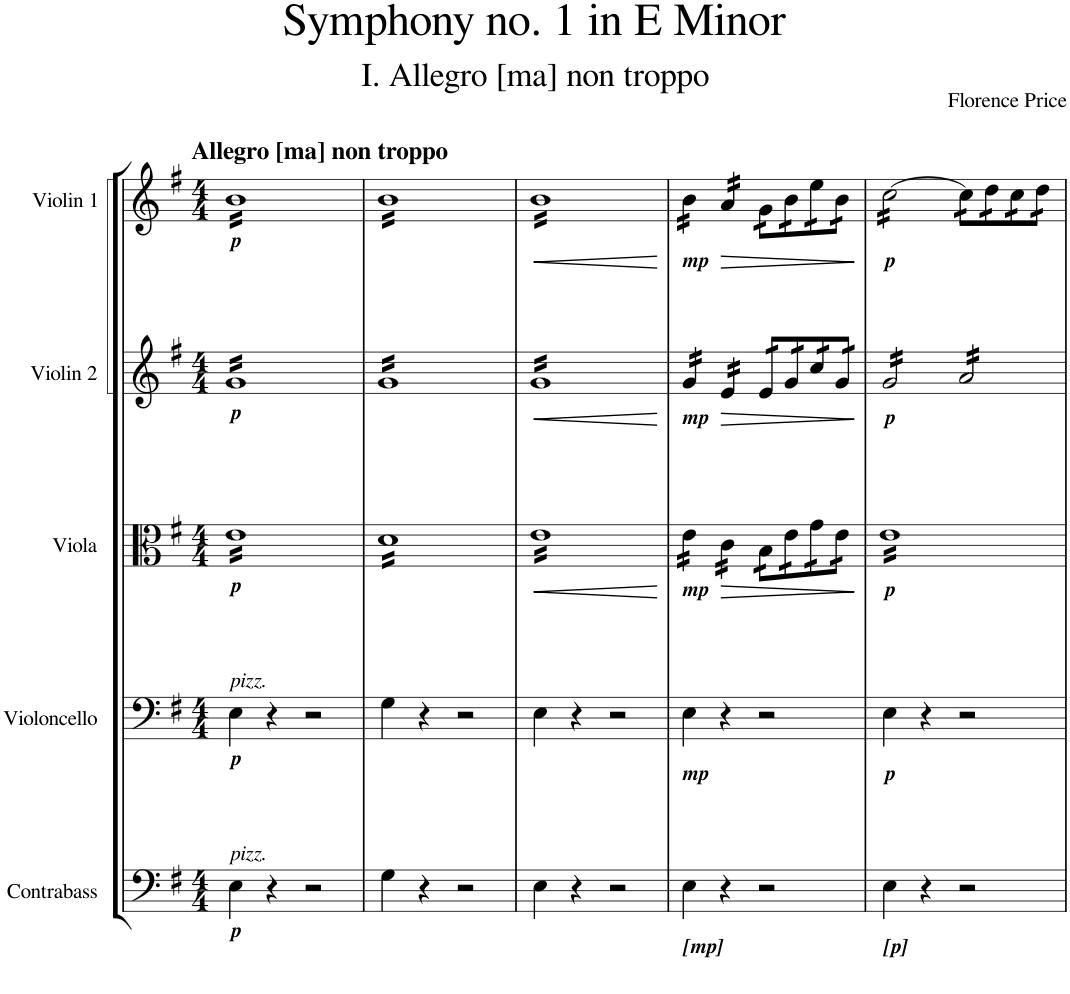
**kern	**kern	**kern	**dynam	**kern	**dynam	**kern	**dynam
*part5	*part4	*part3	*part3	*part2	*part2	*part1	*part1
*staff5	*staff4	*staff3	*staff3	*staff2	*staff2	*staff1	*staff1
*I"Contrabass	*I"Violoncello	*I"Viola	*	*I"Violin 2	*	*I"Violin 1	*
*I'Cb.	*I'Vc.	*I'Vla.	*	*I'Vln. 2	*	*I'Vln. 1	*
*clefF4	*clefF4	*clefC3	*	*clefG2	*	*clefG2	*
*Trd7c12	*	*	*	*	*	*	*
*k[f#]	*k[f#]	*k[f#]	*	*k[f#]	*	*k[f#]	*
*M4/4	*M4/4	*M4/4	*	*M4/4	*	*M4/4	*
=1	=1	=1	=1	=1	=1	=1	=1
!	!	!	!	!	!	!LO:TX:a:B:t=Allegro [ma] non troppo	!
!	!	!	!	!	!	!LO:TX:b:Bi:t=p	!
!	!	!	!	!LO:TX:b:Bi:t=p	!	!	!
!	!	!LO:TX:b:Bi:t=p	!	!	!	!	!
!	!LO:TX:a:i:t=pizz.	!	!	!	!	!	!
!	!LO:TX:b:Bi:t=p	!	!	!	!	!	!
!LO:TX:a:i:t=pizz.	!	!	!	!	!	!	!
!LO:TX:b:Bi:t=p	!	!	!	!	!	!	!
*	*	*tremolo	*	*	*	*	*
*	*	*	*	*tremolo	*	*	*
*	*	*	*	*	*	*tremolo	*
4E\	4E\	16eLL	.	16gLL	.	16bLL	.
.	.	16e	.	16g	.	16b	.
.	.	16e	.	16g	.	16b	.
.	.	16e	.	16g	.	16b	.
4r	4r	16e	.	16g	.	16b	.
.	.	16e	.	16g	.	16b	.
.	.	16e	.	16g	.	16b	.
.	.	16e	.	16g	.	16b	.
2r	2r	16e	.	16g	.	16b	.
.	.	16e	.	16g	.	16b	.
.	.	16e	.	16g	.	16b	.
.	.	16e	.	16g	.	16b	.
.	.	16e	.	16g	.	16b	.
.	.	16e	.	16g	.	16b	.
.	.	16e	.	16g	.	16b	.
.	.	16eJJ	.	16gJJ	.	16bJJ	.
=2	=2	=2	=2	=2	=2	=2	=2
4G\	4G\	16dLL	.	16gLL	.	16bLL	.
.	.	16d	.	16g	.	16b	.
.	.	16d	.	16g	.	16b	.
.	.	16d	.	16g	.	16b	.
4r	4r	16d	.	16g	.	16b	.
.	.	16d	.	16g	.	16b	.
.	.	16d	.	16g	.	16b	.
.	.	16d	.	16g	.	16b	.
2r	2r	16d	.	16g	.	16b	.
.	.	16d	.	16g	.	16b	.
.	.	16d	.	16g	.	16b	.
.	.	16d	.	16g	.	16b	.
.	.	16d	.	16g	.	16b	.
.	.	16d	.	16g	.	16b	.
.	.	16d	.	16g	.	16b	.
.	.	16dJJ	.	16gJJ	.	16bJJ	.
=3	=3	=3	=3	=3	=3	=3	=3
!	!	!	!LO:HP:b	!	!LO:HP:b	!	!LO:HP:b
4E\	4E\	16eLL	<	16gLL	<	16bLL	<
.	.	16e	.	16g	.	16b	.
.	.	16e	.	16g	.	16b	.
.	.	16e	.	16g	.	16b	.
4r	4r	16e	.	16g	.	16b	.
.	.	16e	.	16g	.	16b	.
.	.	16e	.	16g	.	16b	.
.	.	16e	.	16g	.	16b	.
2r	2r	16e	.	16g	.	16b	.
.	.	16e	.	16g	.	16b	.
.	.	16e	.	16g	.	16b	.
.	.	16e	.	16g	.	16b	.
.	.	16e	.	16g	.	16b	.
.	.	16e	.	16g	.	16b	.
.	.	16e	.	16g	.	16b	.
.	.	16eJJ	.	16gJJ	.	16bJJ	.
.	.	.	[	.	[	.	[
=4	=4	=4	=4	=4	=4	=4	=4
!	!	!	!	!	!	!LO:TX:b:Bi:t=mp	!
!	!	!	!	!LO:TX:b:Bi:t=mp	!	!	!
!	!	!LO:TX:b:Bi:t=mp	!	!	!	!	!
!	!LO:TX:b:Bi:t=mp	!	!	!	!	!	!
!LO:TX:b:Bi:t=[mp]	!	!	!	!	!	!	!
4E\	4E\	16e\LL	.	16g/LL	.	16b\LL	.
.	.	16e\	.	16g/	.	16b\	.
.	.	16e\	.	16g/	.	16b\	.
.	.	16e\JJ	.	16g/JJ	.	16b\JJ	.
!	!	!	!LO:HP:b	!	!LO:HP:b	!	!LO:HP:b
4r	4r	16c\LL	>	16e/LL	>	16a/LL	>
.	.	16c\	.	16e/	.	16a/	.
.	.	16c\	.	16e/	.	16a/	.
.	.	16c\JJ	.	16e/JJ	.	16a/JJ	.
2r	2r	16B\LL	.	16e/LL	.	16g\LL	.
.	.	16B\	.	16e/	.	16g\	.
.	.	16e\	.	16g/	.	16b\	.
.	.	16e\	.	16g/	.	16b\	.
.	.	16g\	.	16cc/	.	16ee\	.
.	.	16g\	.	16cc/	.	16ee\	.
.	.	16e\	.	16g/	.	16b\	.
.	.	16e\JJ	.	16g/JJ	.	16b\JJ	.
.	.	.	]	.	]	.	]
=5	=5	=5	=5	=5	=5	=5	=5
!	!	!	!	!	!	!LO:TX:b:Bi:t=p	!
!	!	!	!	!LO:TX:b:Bi:t=p	!	!	!
!	!	!LO:TX:b:Bi:t=p	!	!	!	!	!
!	!LO:TX:b:Bi:t=p	!	!	!	!	!	!
!LO:TX:b:Bi:t=[p]	!	!	!	!	!	!	!
4E\	4E\	16eLL	.	16g/LL	.	[16cc\LL	.
.	.	16e	.	16g/	.	16cc\	.
.	.	16e	.	16g/	.	16cc\	.
.	.	16e	.	16g/	.	16cc\	.
4r	4r	16e	.	16g/	.	16cc\	.
.	.	16e	.	16g/	.	16cc\	.
.	.	16e	.	16g/	.	16cc\	.
.	.	16e	.	16g/JJ	.	16cc\JJ	.
2r	2r	16e	.	16a/LL	.	16cc\]LL	.
.	.	16e	.	16a/	.	16cc\	.
.	.	16e	.	16a/	.	16dd\	.
.	.	16e	.	16a/	.	16dd\	.
.	.	16e	.	16a/	.	16cc\	.
.	.	16e	.	16a/	.	16cc\	.
.	.	16e	.	16a/	.	16dd\	.
.	.	16eJJ	.	16a/JJ	.	16dd\JJ	.
*	*	*	*	*	*	*Xtremolo	*
*	*	*	*	*Xtremolo	*	*	*
*	*	*Xtremolo	*	*	*	*	*
=	=	=	=	=	=	=	=
*-	*-	*-	*-	*-	*-	*-	*-
